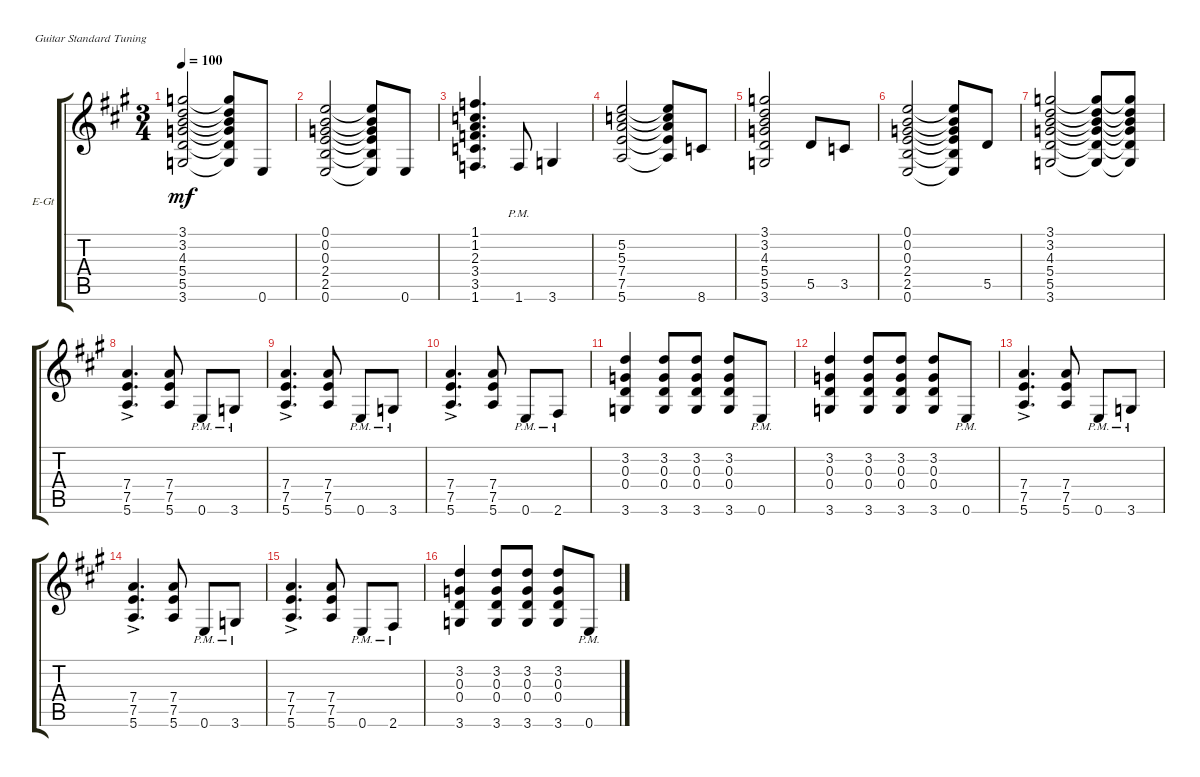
\bracketExtendMode groupsimilarinstruments
\firstSystemTrackNameOrientation horizontal
\otherSystemsTrackNameOrientation horizontal
\track ("2 Guitar" "E-Gt") {instrument distortionguitar}
\staff {score tabs}
\tuning (E4 B3 G3 D3 A2 E2)
\ts (3 4)
\tempo 100
\clef g2
\scale
1.07062
\ks a
(5.4 5.5 3.6 4.3 3.2 3.1).2{dy mf} (5.4{t} 5.5{t} 3.6{t} 4.3{t} 3.2{t} 3.1{t}).8 0.6.8 |
\scale
0.929382 (2.4 2.5 0.6 0.3 0.1 0.2).2 (2.4{t} 2.5{t} 0.6{t} 0.3{t} 0.2{t} 0.1{t}).8 0.6.8 |
\scale
1.07062 (3.4 3.5 1.6 2.3 1.2 1.1).4{d} 1.6{pm}.8 3.6.4 |
\scale
0.929382 (5.3 7.4 7.5 5.6 5.2).2 (7.4{t} 7.5{t} 5.6{t} 5.3{t} 5.2{t}).8 8.6.8 |
\scale
1.07062 (5.5 3.6 5.4 3.2 4.3 3.1).2 5.5.8 3.5.8 |
\scale
0.929382 (2.4 2.5 0.6 0.3 0.2 0.1).2 (2.4{t} 2.5{t} 0.6{t} 0.3{t} 0.2{t} 0.1{t}).8 5.5.8 |
\scale
1.07062 (5.5 3.6 5.4 4.3 3.2 3.1).2 (5.5{t} 3.6{t} 5.4{t} 4.3{t} 3.2{t} 3.1{t}).8 (3.1{t} 3.2{t} 4.3{t} 5.4{t} 5.5{t} 3.6{t}).8 |
\scale
0.929382 (7.4{ac} 7.5 5.6).4{d} (7.4 7.5 5.6).8 0.6{pm}.8 3.6{pm}.8 |
\scale
1.07062 (7.4{ac} 7.5 5.6).4{d} (7.4 7.5 5.6).8 0.6{pm}.8 3.6{pm}.8 |
\scale
0.929382 (7.4{ac} 7.5 5.6).4{d} (7.4 7.5 5.6).8 0.6{pm}.8 2.6{pm}.8 |
\scale
1.07062 (3.6 3.2 0.3 0.4).4 (3.6 3.2 0.3 0.4).8 (3.6 3.2 0.3 0.4).8 (3.6 3.2 0.3 0.4).8 0.6{pm}.8 |
\scale
0.929382 (3.6 3.2 0.3 0.4).4 (3.6 3.2 0.3 0.4).8 (3.6 3.2 0.3 0.4).8 (3.6 3.2 0.3 0.4).8 0.6{pm}.8 |
\scale
1.07062 (7.4{ac} 7.5 5.6).4{d} (7.4 7.5 5.6).8 0.6{pm}.8 3.6{pm}.8 |
\scale
0.929382 (7.4{ac} 7.5 5.6).4{d} (7.4 7.5 5.6).8 0.6{pm}.8 3.6{pm}.8 |
\scale
1.07062 (7.4{ac} 7.5 5.6).4{d} (7.4 7.5 5.6).8 0.6{pm}.8 2.6{pm}.8 |
\scale
0.929382 (3.6 3.2 0.3 0.4).4 (3.6 3.2 0.3 0.4).8 (3.6 3.2 0.3 0.4).8 (3.6 3.2 0.3 0.4).8 0.6{pm}.8
